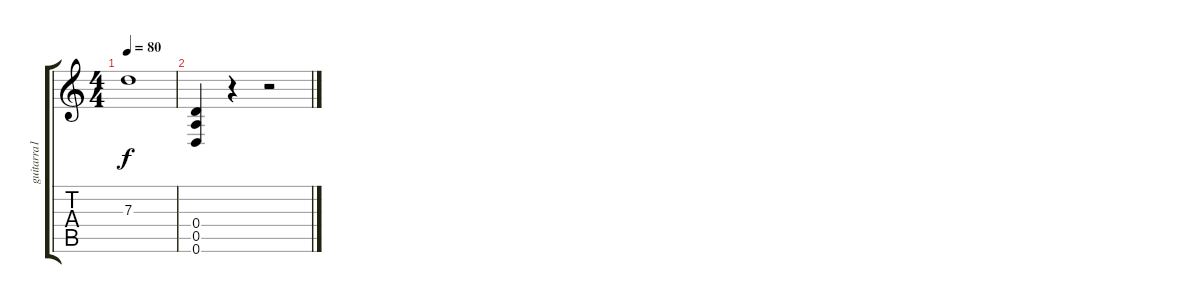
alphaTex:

\track ("guitarra1" "guitarra1") {instrument distortionguitar}
\staff {score tabs}
\tuning (E4 B3 G3 D3 A2 D2) {hide}
\ts (4 4)
\tempo 80
\clef g2
\ks c
7.3{t}.1{dy f} |
(0.4 0.5 0.6).4 r.4 r.2
